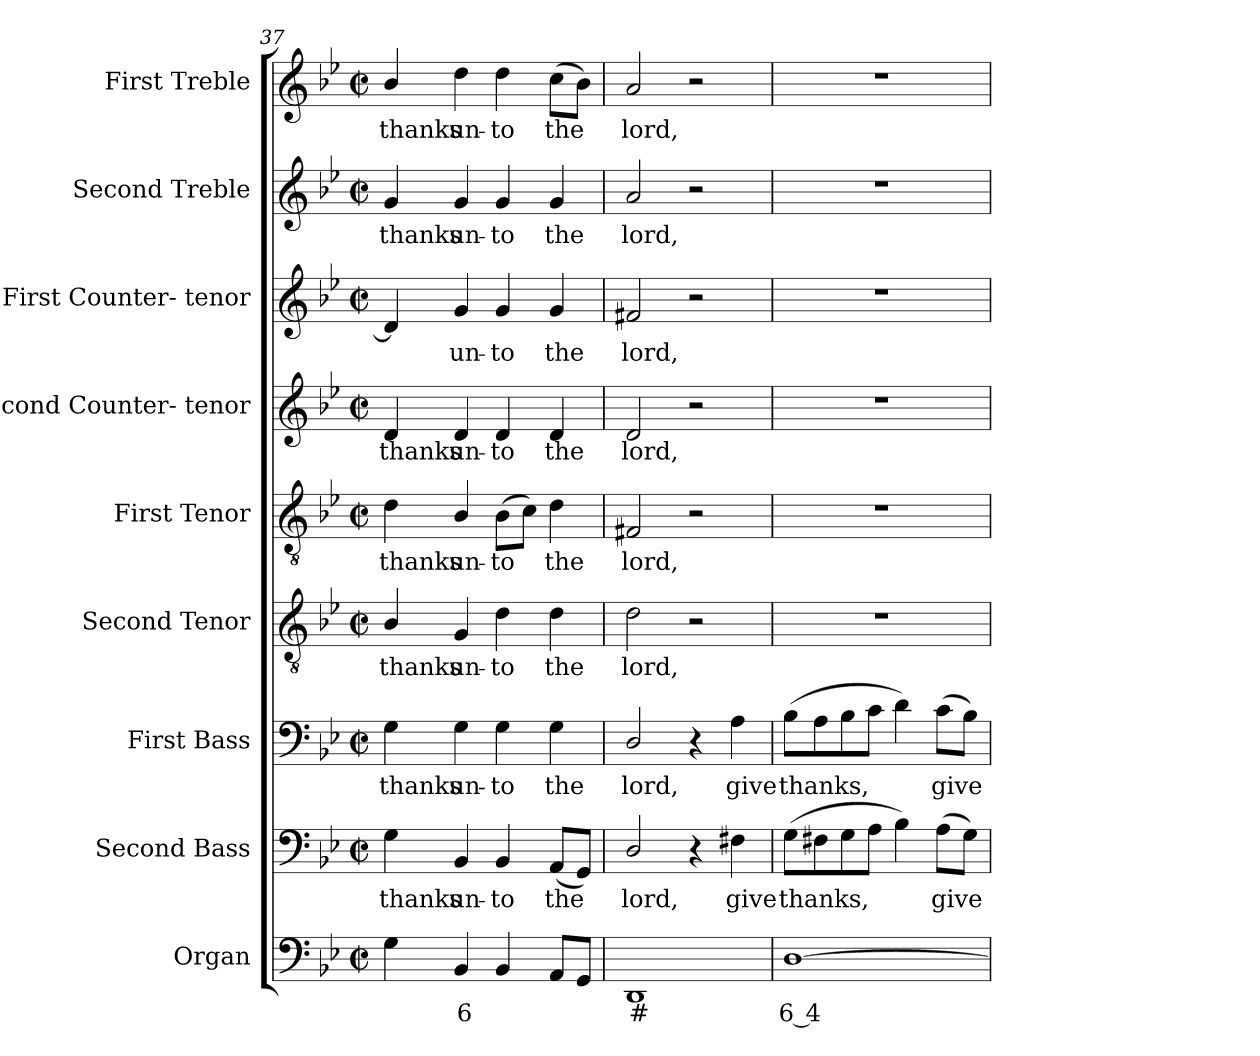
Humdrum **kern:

**kern	**text	**kern	**text	**kern	**text	**kern	**text	**kern	**text	**kern	**text	**kern	**text	**kern	**text	**kern	**text
*part9	*part9	*part8	*part8	*part7	*part7	*part6	*part6	*part5	*part5	*part4	*part4	*part3	*part3	*part2	*part2	*part1	*part1
*staff9	*staff9	*staff8	*staff8	*staff7	*staff7	*staff6	*staff6	*staff5	*staff5	*staff4	*staff4	*staff3	*staff3	*staff2	*staff2	*staff1	*staff1
*I"Organ	*	*I"Second Bass	*	*I"First Bass	*	*I"Second Tenor	*	*I"First Tenor	*	*I"Second Counter- tenor	*	*I"First Counter- tenor	*	*I"Second Treble	*	*I"First Treble	*
*I'Org.	*	*I'B2.	*	*I'B1.	*	*I'T2.	*	*I'T1.	*	*	*	*	*	*I'S2.	*	*I'S1.	*
*clefF4	*	*clefF4	*	*clefF4	*	*clefGv2	*	*clefGv2	*	*clefG2	*	*clefG2	*	*clefG2	*	*clefG2	*
*	*	*	*	*	*	*ITrd7c12	*	*ITrd7c12	*	*	*	*	*	*	*	*	*
*k[b-e-]	*	*k[b-e-]	*	*k[b-e-]	*	*k[b-e-]	*	*k[b-e-]	*	*k[b-e-]	*	*k[b-e-]	*	*k[b-e-]	*	*k[b-e-]	*
*B-:	*	*B-:	*	*B-:	*	*B-:	*	*B-:	*	*B-:	*	*B-:	*	*B-:	*	*B-:	*
*M2/2	*	*M2/2	*	*M2/2	*	*M2/2	*	*M2/2	*	*M2/2	*	*M2/2	*	*M2/2	*	*M2/2	*
*met(c|)	*	*met(c|)	*	*met(c|)	*	*met(c|)	*	*met(c|)	*	*met(c|)	*	*met(c|)	*	*met(c|)	*	*met(c|)	*
=37	=37	=37	=37	=37	=37	=37	=37	=37	=37	=37	=37	=37	=37	=37	=37	=37	=37
!	!	!	!LO:LY:b:color=#000000	!	!	!	!	!	!	!	!	!	!	!	!	!	!
!	!	!	!	!	!LO:LY:b:color=#000000	!	!	!	!	!	!	!	!	!	!	!	!
!	!	!	!	!	!	!	!LO:LY:b:color=#000000	!	!	!	!	!	!	!	!	!	!
!	!	!	!	!	!	!	!	!	!LO:LY:b:color=#000000	!	!	!	!	!	!	!	!
!	!	!	!	!	!	!	!	!	!	!	!LO:LY:b:color=#000000	!	!	!	!	!	!
!	!	!	!	!	!	!	!	!	!	!	!	!	!	!	!LO:LY:b:color=#000000	!	!
!	!	!	!	!	!	!	!	!	!	!	!	!	!	!	!	!	!LO:LY:b:color=#000000
4Gi\	.	4Gi\	thanks	4Gi\	thanks	4BB-i/	thanks	4Di\	thanks	4di/	thanks	4di/]	.	4gi/	thanks	4b-i/	thanks
!	!LO:LY:b:color=#000000	!	!	!	!	!	!	!	!	!	!	!	!	!	!	!	!
!	!	!	!LO:LY:b:color=#000000	!	!	!	!	!	!	!	!	!	!	!	!	!	!
!	!	!	!	!	!LO:LY:b:color=#000000	!	!	!	!	!	!	!	!	!	!	!	!
!	!	!	!	!	!	!	!LO:LY:b:color=#000000	!	!	!	!	!	!	!	!	!	!
!	!	!	!	!	!	!	!	!	!LO:LY:b:color=#000000	!	!	!	!	!	!	!	!
!	!	!	!	!	!	!	!	!	!	!	!LO:LY:b:color=#000000	!	!	!	!	!	!
!	!	!	!	!	!	!	!	!	!	!	!	!	!LO:LY:b:color=#000000	!	!	!	!
!	!	!	!	!	!	!	!	!	!	!	!	!	!	!	!LO:LY:b:color=#000000	!	!
!	!	!	!	!	!	!	!	!	!	!	!	!	!	!	!	!	!LO:LY:b:color=#000000
4BB-i/	6	4BB-i/	un-	4Gi\	un-	4GGi/	un-	4BB-i/	un-	4di/	un-	4gi/	un-	4gi/	un-	4ddi\	un-
!	!	!	!LO:LY:b:color=#000000	!	!	!	!	!	!	!	!	!	!	!	!	!	!
!	!	!	!	!	!LO:LY:b:color=#000000	!	!	!	!	!	!	!	!	!	!	!	!
!	!	!	!	!	!	!	!LO:LY:b:color=#000000	!	!	!	!	!	!	!	!	!	!
!	!	!	!	!	!	!	!	!	!LO:LY:b:color=#000000	!	!	!	!	!	!	!	!
!	!	!	!	!	!	!	!	!	!	!	!LO:LY:b:color=#000000	!	!	!	!	!	!
!	!	!	!	!	!	!	!	!	!	!	!	!	!LO:LY:b:color=#000000	!	!	!	!
!	!	!	!	!	!	!	!	!	!	!	!	!	!	!	!LO:LY:b:color=#000000	!	!
!	!	!	!	!	!	!	!	!	!	!	!	!	!	!	!	!	!LO:LY:b:color=#000000
4BB-i/	.	4BB-i/	-to	4Gi\	-to	4Di\	-to	(8BB-i\L	-to	4di/	-to	4gi/	-to	4gi/	-to	4ddi\	-to
.	.	.	.	.	.	.	.	8Ci\J)	.	.	.	.	.	.	.	.	.
!	!	!	!LO:LY:b:color=#000000	!	!	!	!	!	!	!	!	!	!	!	!	!	!
!	!	!	!	!	!LO:LY:b:color=#000000	!	!	!	!	!	!	!	!	!	!	!	!
!	!	!	!	!	!	!	!LO:LY:b:color=#000000	!	!	!	!	!	!	!	!	!	!
!	!	!	!	!	!	!	!	!	!LO:LY:b:color=#000000	!	!	!	!	!	!	!	!
!	!	!	!	!	!	!	!	!	!	!	!LO:LY:b:color=#000000	!	!	!	!	!	!
!	!	!	!	!	!	!	!	!	!	!	!	!	!LO:LY:b:color=#000000	!	!	!	!
!	!	!	!	!	!	!	!	!	!	!	!	!	!	!	!LO:LY:b:color=#000000	!	!
!	!	!	!	!	!	!	!	!	!	!	!	!	!	!	!	!	!LO:LY:b:color=#000000
8AAi/L	.	(8AAi/L	the	4Gi\	the	4Di\	the	4Di\	the	4di/	the	4gi/	the	4gi/	the	(8cci\L	the
8GGi/J	.	8GGi/J)	.	.	.	.	.	.	.	.	.	.	.	.	.	8b-i\J)	.
=38	=38	=38	=38	=38	=38	=38	=38	=38	=38	=38	=38	=38	=38	=38	=38	=38	=38
!	!LO:LY:b:color=#000000	!	!	!	!	!	!	!	!	!	!	!	!	!	!	!	!
!	!	!	!LO:LY:b:color=#000000	!	!	!	!	!	!	!	!	!	!	!	!	!	!
!	!	!	!	!	!LO:LY:b:color=#000000	!	!	!	!	!	!	!	!	!	!	!	!
!	!	!	!	!	!	!	!LO:LY:b:color=#000000	!	!	!	!	!	!	!	!	!	!
!	!	!	!	!	!	!	!	!	!LO:LY:b:color=#000000	!	!	!	!	!	!	!	!
!	!	!	!	!	!	!	!	!	!	!	!LO:LY:b:color=#000000	!	!	!	!	!	!
!	!	!	!	!	!	!	!	!	!	!	!	!	!LO:LY:b:color=#000000	!	!	!	!
!	!	!	!	!	!	!	!	!	!	!	!	!	!	!	!LO:LY:b:color=#000000	!	!
!	!	!	!	!	!	!	!	!	!	!	!	!	!	!	!	!	!LO:LY:b:color=#000000
1DDi	#	2Di/	lord,	2Di/	lord,	2Di\	lord,	2FF#Xi/	lord,	2di/	lord,	2f#Xi/	lord,	2ai/	lord,	2ai/	lord,
.	.	4r	.	4r	.	2r	.	2r	.	2r	.	2r	.	2r	.	2r	.
!	!	!	!LO:LY:b:color=#000000	!	!	!	!	!	!	!	!	!	!	!	!	!	!
!	!	!	!	!	!LO:LY:b:color=#000000	!	!	!	!	!	!	!	!	!	!	!	!
.	.	4F#Xi\	give	4Ai\	give	.	.	.	.	.	.	.	.	.	.	.	.
=39	=39	=39	=39	=39	=39	=39	=39	=39	=39	=39	=39	=39	=39	=39	=39	=39	=39
!	!LO:LY:b:color=#000000	!	!	!	!	!	!	!	!	!	!	!	!	!	!	!	!
!	!	!	!LO:LY:b:color=#000000	!	!	!	!	!	!	!	!	!	!	!	!	!	!
!	!	!	!	!	!LO:LY:b:color=#000000	!	!	!	!	!	!	!	!	!	!	!	!
[1Di	6 4	(8Gi\L	thanks,	(8B-i\L	thanks,	1r	.	1r	.	1r	.	1r	.	1r	.	1r	.
.	.	8F#Xi\	.	8Ai\	.	.	.	.	.	.	.	.	.	.	.	.	.
.	.	8Gi\	.	8B-i\	.	.	.	.	.	.	.	.	.	.	.	.	.
.	.	8Ai\J	.	8ci\J	.	.	.	.	.	.	.	.	.	.	.	.	.
.	.	4B-i\)	.	4di\)	.	.	.	.	.	.	.	.	.	.	.	.	.
!	!	!	!LO:LY:b:color=#000000	!	!	!	!	!	!	!	!	!	!	!	!	!	!
!	!	!	!	!	!LO:LY:b:color=#000000	!	!	!	!	!	!	!	!	!	!	!	!
.	.	(8Ai\L	give	(8ci\L	give	.	.	.	.	.	.	.	.	.	.	.	.
.	.	8Gi\J)	.	8B-i\J)	.	.	.	.	.	.	.	.	.	.	.	.	.
=	=	=	=	=	=	=	=	=	=	=	=	=	=	=	=	=	=
*-	*-	*-	*-	*-	*-	*-	*-	*-	*-	*-	*-	*-	*-	*-	*-	*-	*-
